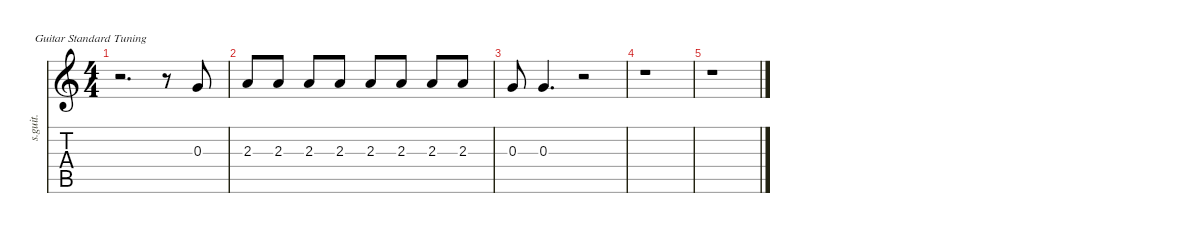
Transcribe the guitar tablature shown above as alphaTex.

\defaultSystemsLayout 4
\hideDynamics
\bracketExtendMode nobrackets
\track ("Mick Jagger" "s.guit.") {instrument clarinet}
\staff {score tabs}
\tuning (E4 B3 G3 D3 A2 E2)
\displaytranspose 12
\ts (4 4)
\tempo (107 hide)
\clef g2
\ks c
r.2{d dy mp} r.8 0.3.8 |
2.3.8 2.3.8 2.3.8 2.3.8 2.3.8 2.3.8 2.3.8 2.3.8 |
0.3.8 0.3.4{d} r.2 |
r.1 |
r.1
